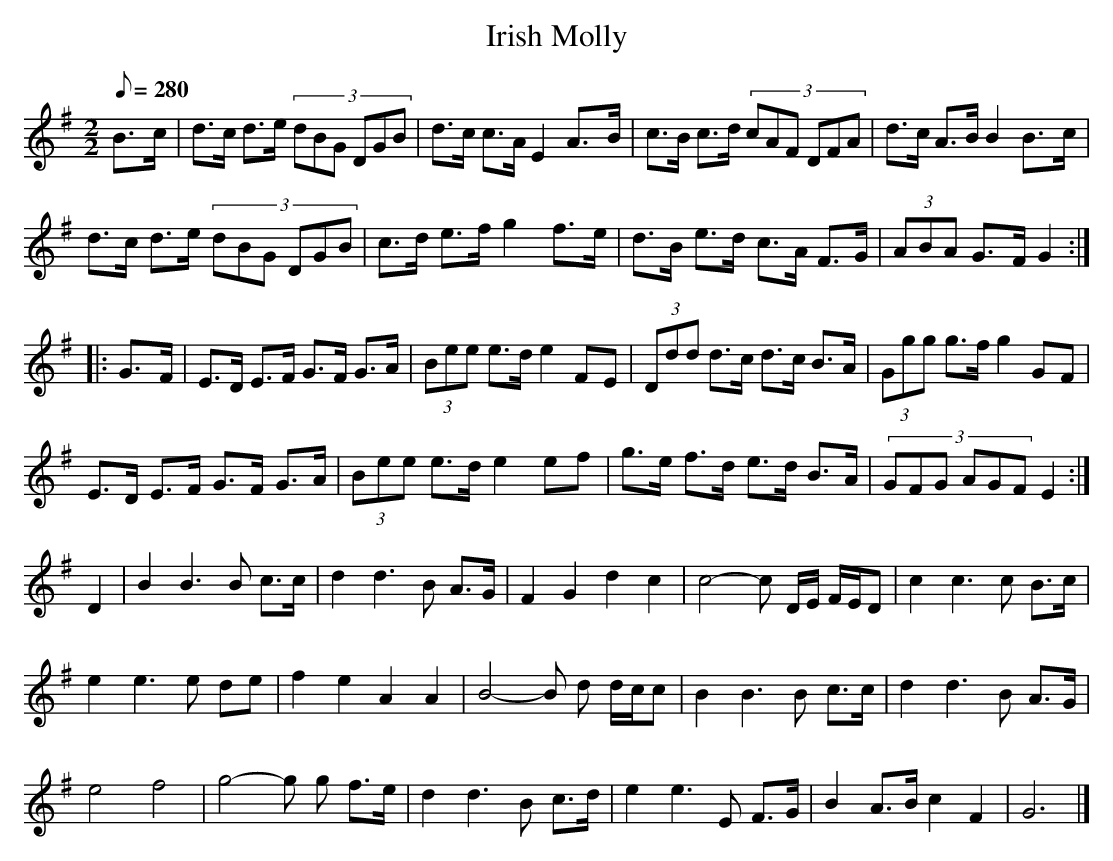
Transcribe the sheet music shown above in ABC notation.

X:1
T:Irish Molly
M:2/2
L:1/8
Q:280
K:G
B->c | d>c d>e (3:2:6dBG DGB | d>c c>A E2 A->B | c>B c>d (3:2:6cAF DFA| d>c A>B B2 B->c |
d>c d>e (3:2:6dBG DGB | c>d e>f g2 f->e | d>B e>d c>A F>G | (3ABA G->FG2 :|
|: G->F | E>D E>F G>F G>A | (3Bee e>d e2 F-E | (3Ddd d>c d>c B>A |(3Ggg g>f g2 G-F |
E>D E>F G>F G>A | (3Bee e>d e2 e-f | g>e f>d e>d B>A | (3:2:6GFG AGF E2 :|
D2 | B2 B3 B c>c | d2 d3 B A>G | F2 G2 d2 c2 | c4- c D/E/ F/E/D | c2c3 c B>c |
e2 e3 e de | f2 e2 A2 A2 | B4- B d d/c/c | B2 B3 B c>c | d2 d3 B A>G |
e4 f4 | g4- g g f>e | d2 d3 B c>d | e2 e3 E F>G | B2 A>B c2 F2 | G6 |]
